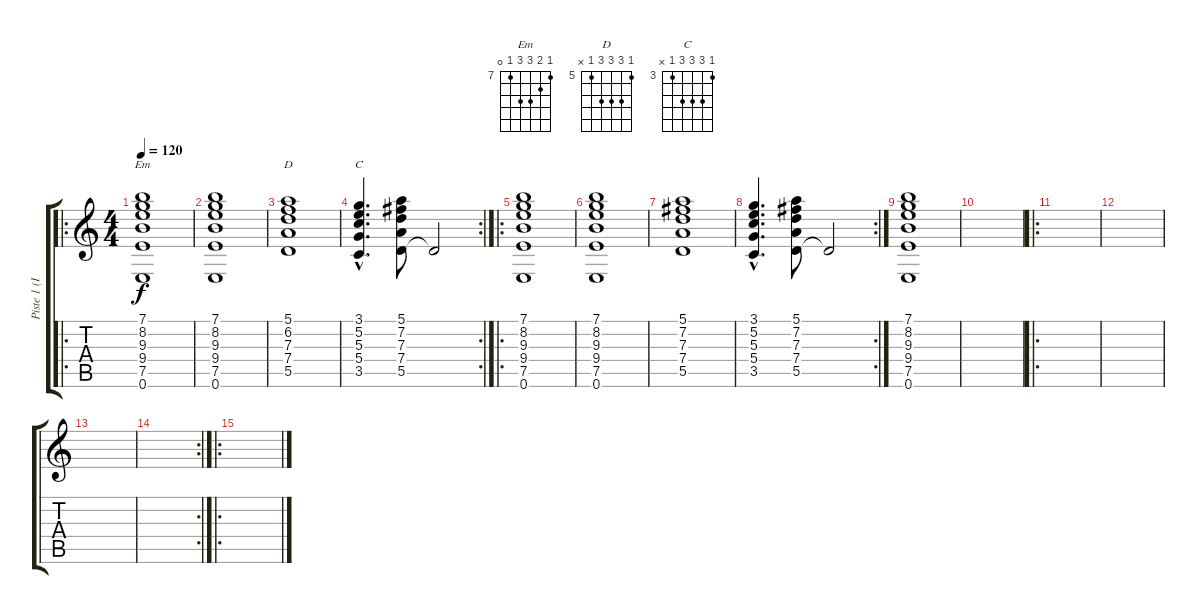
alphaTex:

\track ("Piste 1 (Intro:The Hellion;accords)" "Piste 1 (I") {instrument distortionguitar}
\staff {score tabs}
\tuning (E4 B3 G3 D3 A2 E2) {hide}
\chord ("Em" 7 8 9 9 7 0) {firstfret 7}
\chord ("D" 5 7 7 7 5 x) {firstfret 5}
\chord ("C" 3 5 5 5 3 x) {firstfret 3}
\ro
\ts (4 4)
\tempo 120
\clef g2
\ks c
(7.1 8.2 9.3 9.4 7.5 0.6).1{ch "Em" dy f instrument distortionguitar} |
(7.1 8.2 9.3 9.4 7.5 0.6).1 |
(5.1 6.2 7.3 7.4 5.5).1{ch "D"} |
\rc 2
(3.1{hac} 5.2{hac} 5.3{hac} 5.4{hac} 3.5{hac}).4{d ch "C"} (5.1 7.2 7.3 7.4 5.5).8 5.5{t}.2 |
\ro
(7.1 8.2 9.3 9.4 7.5 0.6).1 |
(7.1 8.2 9.3 9.4 7.5 0.6).1 |
(5.1 7.2 7.3 7.4 5.5).1 |
\rc 2
(3.1{hac} 5.2{hac} 5.3{hac} 5.4{hac} 3.5{hac}).4{d} (5.1 7.2 7.3 7.4 5.5).8 5.5{t}.2 |
(7.1 8.2 9.3 9.4 7.5 0.6).1 |
|
\ro
|
|
|
\rc 2
|
\ro
